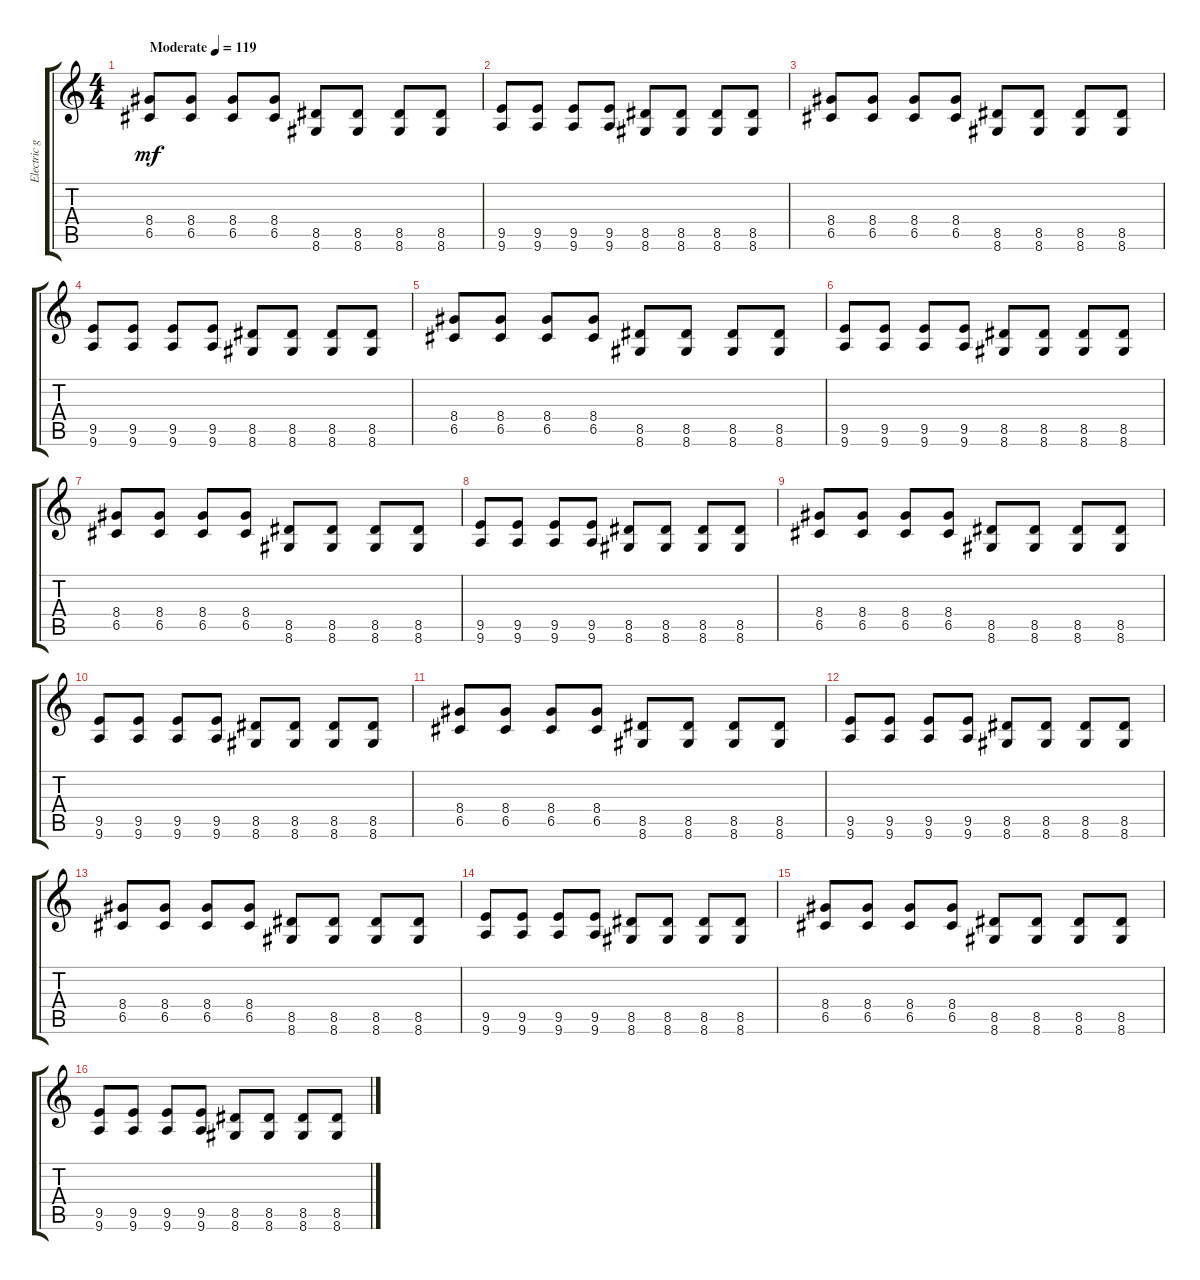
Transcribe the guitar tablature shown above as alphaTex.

\track ("Electric guitar" "Electric g") {instrument distortionguitar}
\staff {score tabs}
\tuning (D4 A3 F3 C3 G2 C2) {hide}
\ts (4 4)
\section ("" "")
\tempo (119 "Moderate")
\clef g2
\ks c
(8.4 6.5).8{dy mf instrument distortionguitar} (8.4 6.5).8 (8.4 6.5).8 (8.4 6.5).8 (8.5 8.6).8 (8.5 8.6).8 (8.5 8.6).8 (8.5 8.6).8 |
(9.5 9.6).8 (9.5 9.6).8 (9.5 9.6).8 (9.5 9.6).8 (8.5 8.6).8 (8.5 8.6).8 (8.5 8.6).8 (8.5 8.6).8 |
(8.4 6.5).8 (8.4 6.5).8 (8.4 6.5).8 (8.4 6.5).8 (8.5 8.6).8 (8.5 8.6).8 (8.5 8.6).8 (8.5 8.6).8 |
(9.5 9.6).8 (9.5 9.6).8 (9.5 9.6).8 (9.5 9.6).8 (8.5 8.6).8 (8.5 8.6).8 (8.5 8.6).8 (8.5 8.6).8 |
(8.4 6.5).8 (8.4 6.5).8 (8.4 6.5).8 (8.4 6.5).8 (8.5 8.6).8 (8.5 8.6).8 (8.5 8.6).8 (8.5 8.6).8 |
(9.5 9.6).8 (9.5 9.6).8 (9.5 9.6).8 (9.5 9.6).8 (8.5 8.6).8 (8.5 8.6).8 (8.5 8.6).8 (8.5 8.6).8 |
(8.4 6.5).8 (8.4 6.5).8 (8.4 6.5).8 (8.4 6.5).8 (8.5 8.6).8 (8.5 8.6).8 (8.5 8.6).8 (8.5 8.6).8 |
(9.5 9.6).8 (9.5 9.6).8 (9.5 9.6).8 (9.5 9.6).8 (8.5 8.6).8 (8.5 8.6).8 (8.5 8.6).8 (8.5 8.6).8 |
(8.4 6.5).8 (8.4 6.5).8 (8.4 6.5).8 (8.4 6.5).8 (8.5 8.6).8 (8.5 8.6).8 (8.5 8.6).8 (8.5 8.6).8 |
(9.5 9.6).8 (9.5 9.6).8 (9.5 9.6).8 (9.5 9.6).8 (8.5 8.6).8 (8.5 8.6).8 (8.5 8.6).8 (8.5 8.6).8 |
(8.4 6.5).8 (8.4 6.5).8 (8.4 6.5).8 (8.4 6.5).8 (8.5 8.6).8 (8.5 8.6).8 (8.5 8.6).8 (8.5 8.6).8 |
(9.5 9.6).8 (9.5 9.6).8 (9.5 9.6).8 (9.5 9.6).8 (8.5 8.6).8 (8.5 8.6).8 (8.5 8.6).8 (8.5 8.6).8 |
(8.4 6.5).8 (8.4 6.5).8 (8.4 6.5).8 (8.4 6.5).8 (8.5 8.6).8 (8.5 8.6).8 (8.5 8.6).8 (8.5 8.6).8 |
(9.5 9.6).8 (9.5 9.6).8 (9.5 9.6).8 (9.5 9.6).8 (8.5 8.6).8 (8.5 8.6).8 (8.5 8.6).8 (8.5 8.6).8 |
(8.4 6.5).8 (8.4 6.5).8 (8.4 6.5).8 (8.4 6.5).8 (8.5 8.6).8 (8.5 8.6).8 (8.5 8.6).8 (8.5 8.6).8 |
(9.5 9.6).8 (9.5 9.6).8 (9.5 9.6).8 (9.5 9.6).8 (8.5 8.6).8 (8.5 8.6).8 (8.5 8.6).8 (8.5 8.6).8
